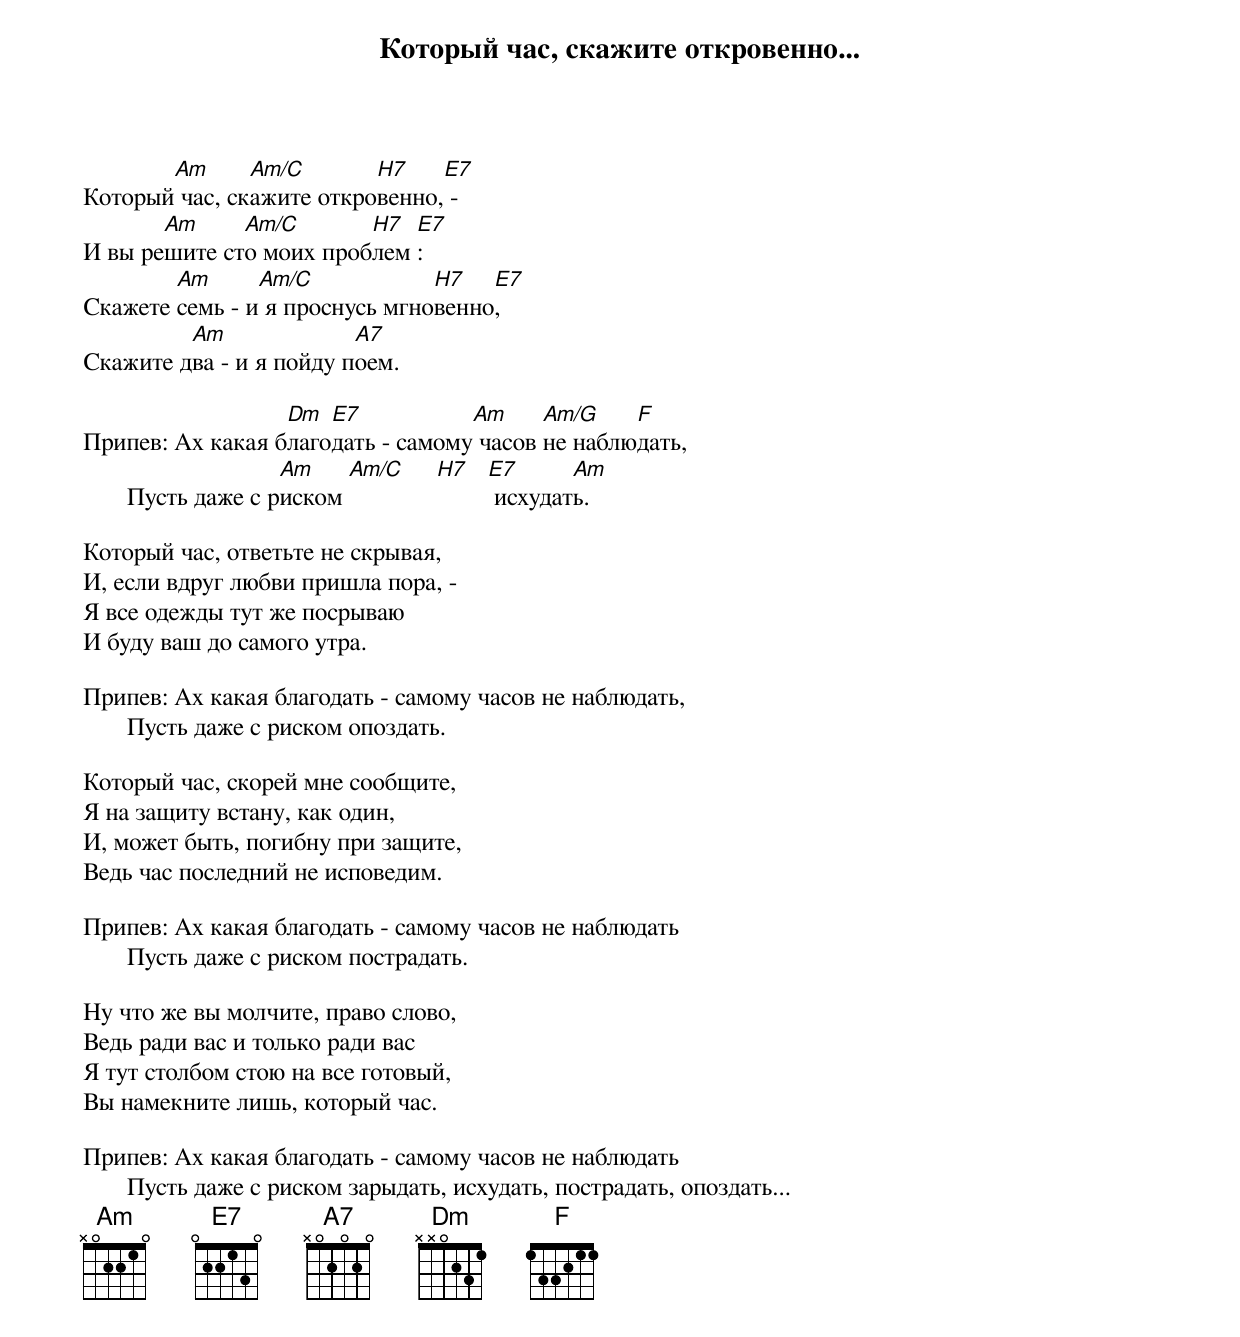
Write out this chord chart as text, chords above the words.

Который час, скажите откровенно...

       Am      Am/C       H7    E7
Который час, скажите откровенно, -
       Am     Am/C       H7  E7
И вы решите сто моих проблем :
        Am      Am/C            H7   E7
Скажете семь - и я проснусь мгновенно,
         Am              A7
Скажите два - и я пойду поем.

                  Dm  E7           Am     Am/G    F
Припев: Ах какая благодать - самому часов не наблюдать,
                     Am    Am/C H7 E7      Am
       Пусть даже с риском          исхудать.

Который час, ответьте не скрывая,
И, если вдруг любви пришла пора, -
Я все одежды тут же посрываю
И буду ваш до самого утра.

Припев: Ах какая благодать - самому часов не наблюдать,
       Пусть даже с риском опоздать.

Который час, скорей мне сообщите,
Я на защиту встану, как один,
И, может быть, погибну при защите,
Ведь час последний не исповедим.

Припев: Ах какая благодать - самому часов не наблюдать
       Пусть даже с риском пострадать.

Ну что же вы молчите, право слово,
Ведь ради вас и только ради вас
Я тут столбом стою на все готовый,
Вы намекните лишь, который час.

Припев: Ах какая благодать - самому часов не наблюдать
       Пусть даже с риском зарыдать, исхудать, пострадать, опоздать...
